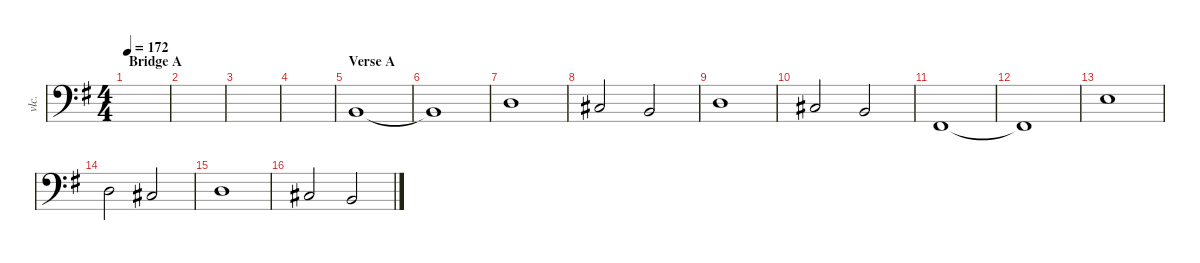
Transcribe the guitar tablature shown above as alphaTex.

\defaultSystemsLayout 4
\hideDynamics
\bracketExtendMode nobrackets
\otherSystemsTrackNameOrientation horizontal
\track ("Cello" "vlc.") {instrument cello}
\staff {score}
\tuning (A3 D3 G2 C2)
\ts (4 4)
\section ("" "Bridge A")
\tempo 172
\clef f4
\ks eminor
|
|
|
|
\section ("" "Verse A")
4.3{acc forcenatural}.1{beam Up} |
4.3{t acc forcenatural}.1{beam Up} |
0.2{acc forcenatural}.1{beam Down} |
6.3{acc #}.2{beam Up} 4.3{acc forcenatural}.2{beam Up} |
0.2{acc forcenatural}.1{beam Down} |
6.3{acc #}.2{beam Up} 4.3{acc forcenatural}.2{beam Up} |
6.4{acc #}.1{beam Up} |
6.4{t acc #}.1{beam Up} |
2.2{acc forcenatural}.1{beam Down} |
0.2{acc forcenatural}.2{beam Down} 6.3{acc #}.2{beam Up} |
0.2{acc forcenatural}.1{beam Down} |
6.3{acc #}.2{beam Up} 4.3{acc forcenatural}.2{beam Up}
